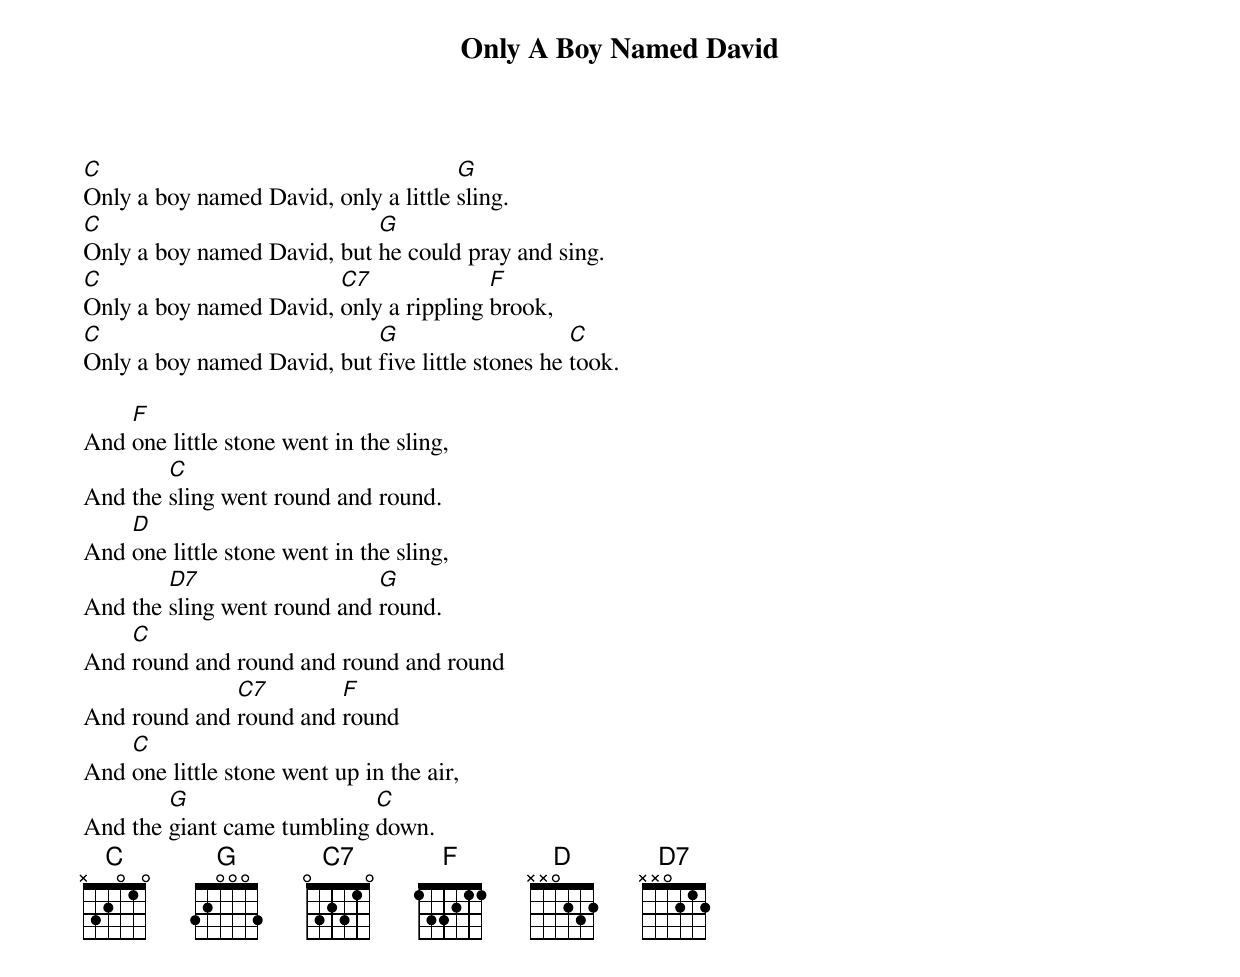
{title: Only A Boy Named David}


[C]Only a boy named David, only a little [G]sling.
[C]Only a boy named David, but [G]he could pray and sing.
[C]Only a boy named David, [C7]only a rippling [F]brook,
[C]Only a boy named David, but [G]five little stones he [C]took.

And [F]one little stone went in the sling,
And the [C]sling went round and round.
And [D]one little stone went in the sling,
And the [D7]sling went round and [G]round.
And [C]round and round and round and round
And round and [C7]round and [F]round
And [C]one little stone went up in the air,
And the [G]giant came tumbling [C]down.
